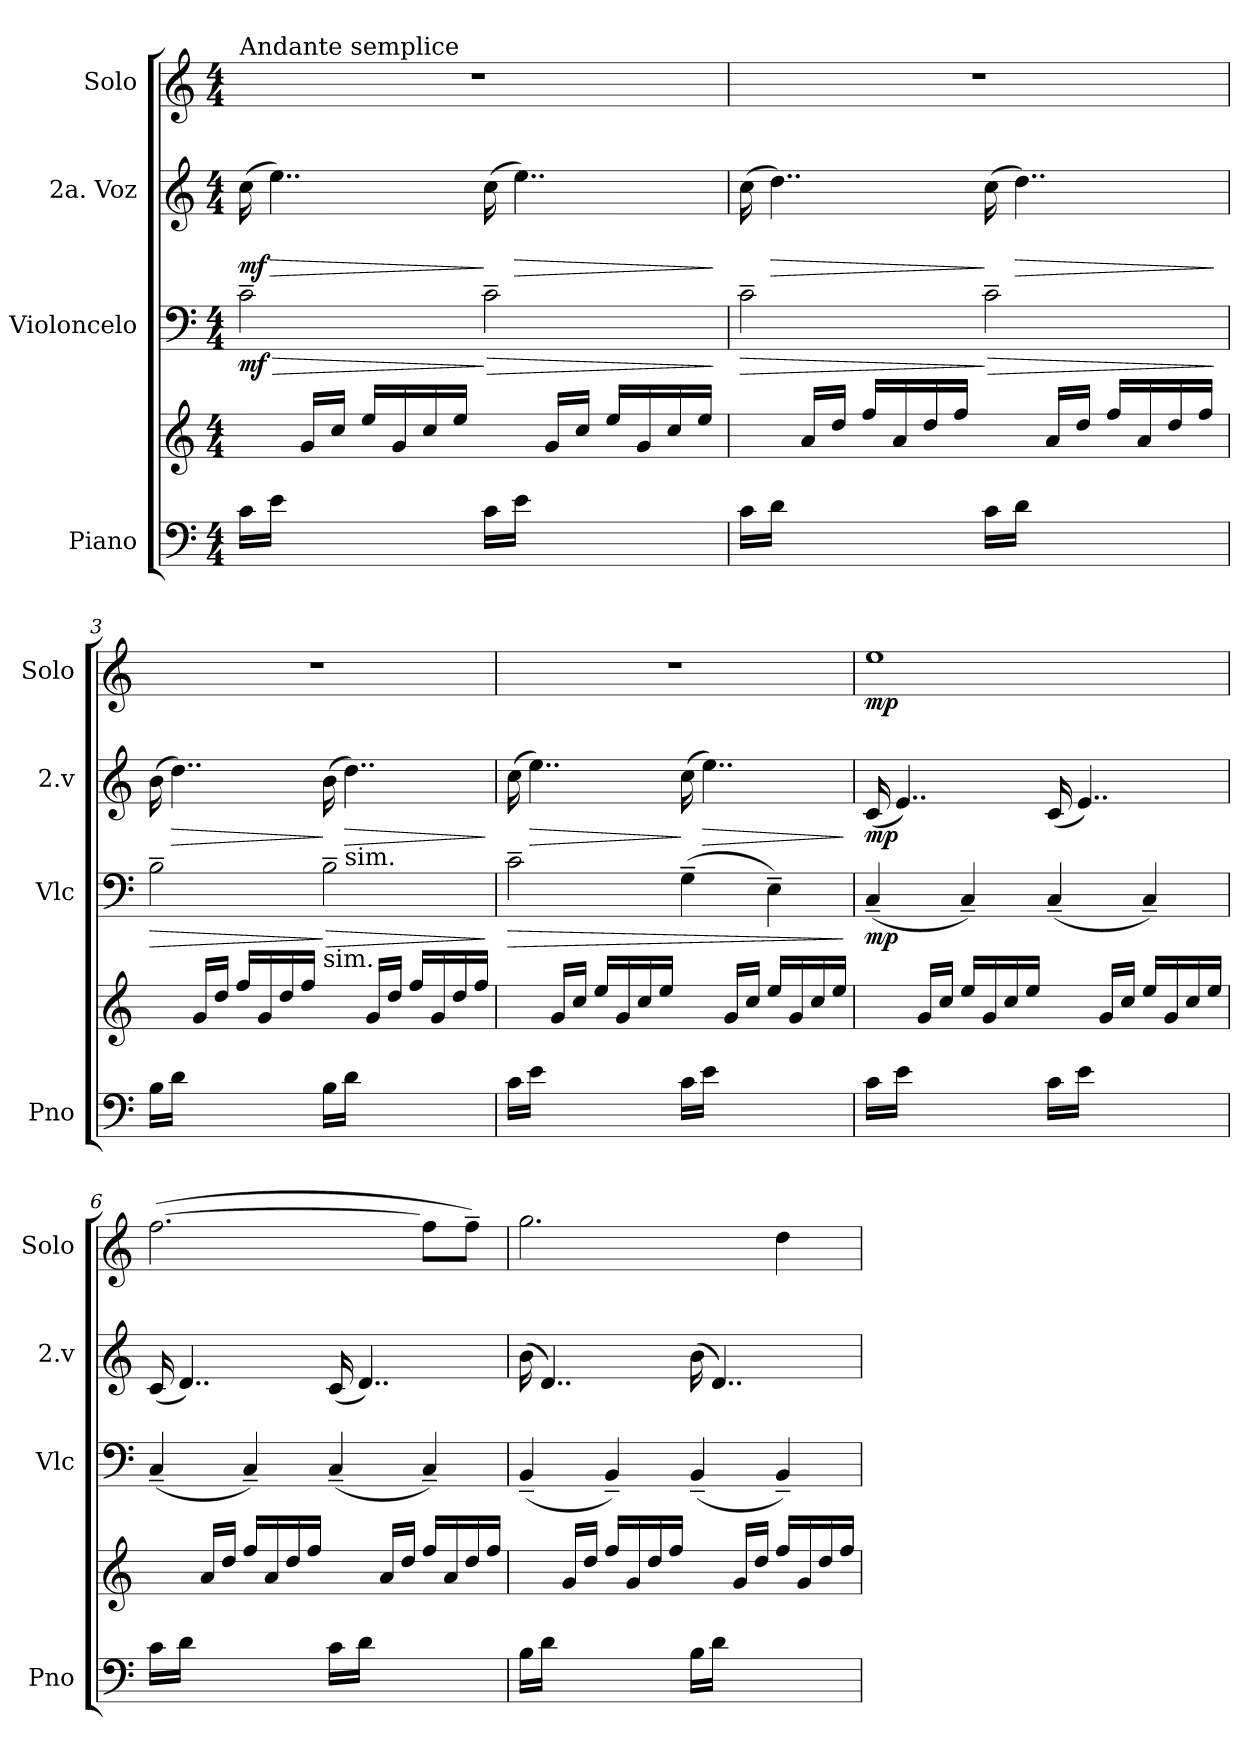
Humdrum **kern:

**kern	**kern	**dynam	**kern	**dynam	**kern	**dynam	**kern	**dynam
*part4	*part4	*part4	*part3	*part3	*part2	*part2	*part1	*part1
*staff5	*staff4	*staff4/5	*staff3	*staff3	*staff2	*staff2	*staff1	*staff1
*I"Piano	*	*	*I"Violoncelo	*	*I"2a. Voz	*	*I"Solo	*
*I'Pno	*	*	*I'Vlc	*	*I'2.v	*	*I'Solo	*
*clefF4	*clefG2	*	*clefF4	*	*clefG2	*	*clefG2	*
*k[]	*k[]	*	*k[]	*	*k[]	*	*k[]	*
*C:	*C:	*	*C:	*	*C:	*	*C:	*
*M4/4	*M4/4	*	*M4/4	*	*M4/4	*	*M4/4	*
=1	=1	=1	=1	=1	=1	=1	=1	=1
!	!	!	!	!	!	!	!LO:TX:a:t=Andante semplice	!
!	!	!LO:DY:a=2	!	!LO:HP:b	!	!	!	!
!	!	!LO:DY:n=1:a	!	!LO:DY:n=1:b	!	!LO:DY:b	!	!
16c\LL	8ryy	mf mf	2c~\	> mf	(16cc\	mf	1r	.
!	!	!	!	!	!	!LO:HP:b	!	!
16e\JJ	.	.	.	.	4..ee\)	>	.	.
8ryy	16g/LL	.	.	.	.	.	.	.
.	16cc/JJ	.	.	.	.	.	.	.
4ryy	16ee/LL	.	.	.	.	.	.	.
.	16g/	.	.	.	.	.	.	.
.	16cc/	.	.	.	.	.	.	.
.	16ee/JJ	.	.	.	.	.	.	.
!	!	!	!	!LO:HP:n=1:b	!	!	!	!
16c\LL	8ryy	.	2c~\	] >	(16cc\	]	.	.
!	!	!	!	!	!	!LO:HP:b	!	!
16e\JJ	.	.	.	.	4..ee\)	>	.	.
8ryy	16g/LL	.	.	.	.	.	.	.
.	16cc/JJ	.	.	.	.	.	.	.
4ryy	16ee/LL	.	.	.	.	.	.	.
.	16g/	.	.	.	.	.	.	.
.	16cc/	.	.	.	.	.	.	.
.	16ee/JJ	.	.	.	.	.	.	.
.	.	.	.	]	.	]	.	.
=2	=2	=2	=2	=2	=2	=2	=2	=2
!	!	!	!	!LO:HP:b	!	!	!	!
16c\LL	8ryy	.	2c~\	>	(16cc\	.	1r	.
!	!	!	!	!	!	!LO:HP:b	!	!
16d\JJ	.	.	.	.	4..dd\)	>	.	.
8ryy	16a/LL	.	.	.	.	.	.	.
.	16dd/JJ	.	.	.	.	.	.	.
4ryy	16ff/LL	.	.	.	.	.	.	.
.	16a/	.	.	.	.	.	.	.
.	16dd/	.	.	.	.	.	.	.
.	16ff/JJ	.	.	.	.	.	.	.
!	!	!	!	!LO:HP:n=1:b	!	!	!	!
16c\LL	8ryy	.	2c~\	] >	(16cc\	]	.	.
!	!	!	!	!	!	!LO:HP:b	!	!
16d\JJ	.	.	.	.	4..dd\)	>	.	.
8ryy	16a/LL	.	.	.	.	.	.	.
.	16dd/JJ	.	.	.	.	.	.	.
4ryy	16ff/LL	.	.	.	.	.	.	.
.	16a/	.	.	.	.	.	.	.
.	16dd/	.	.	.	.	.	.	.
.	16ff/JJ	.	.	.	.	.	.	.
.	.	.	.	]	.	]	.	.
=3	=3	=3	=3	=3	=3	=3	=3	=3
!	!	!	!	!LO:HP:b	!	!	!	!
16B\LL	8ryy	.	2B~\	>	(16b\	.	1r	.
!	!	!	!	!	!	!LO:HP:b	!	!
16d\JJ	.	.	.	.	4..dd\)	>	.	.
8ryy	16g/LL	.	.	.	.	.	.	.
.	16dd/JJ	.	.	.	.	.	.	.
4ryy	16ff/LL	.	.	.	.	.	.	.
.	16g/	.	.	.	.	.	.	.
.	16dd/	.	.	.	.	.	.	.
.	16ff/JJ	.	.	.	.	.	.	.
!	!	!	!LO:TX:b:t=sim.	!	!	!	!	!
!	!	!	!	!LO:HP:n=1:b	!	!	!	!
16B\LL	8ryy	.	2B~\	] >	(16b\	]	.	.
!	!	!	!	!	!LO:TX:b:t=sim.	!	!	!
!	!	!	!	!	!	!LO:HP:b	!	!
16d\JJ	.	.	.	.	4..dd\)	>	.	.
8ryy	16g/LL	.	.	.	.	.	.	.
.	16dd/JJ	.	.	.	.	.	.	.
4ryy	16ff/LL	.	.	.	.	.	.	.
.	16g/	.	.	.	.	.	.	.
.	16dd/	.	.	.	.	.	.	.
.	16ff/JJ	.	.	.	.	.	.	.
.	.	.	.	]	.	]	.	.
!!LO:LB:g=z
=4	=4	=4	=4	=4	=4	=4	=4	=4
!	!	!	!	!LO:HP:b	!	!	!	!
16c\LL	8ryy	.	2c~\	>	(16cc\	.	1r	.
!	!	!	!	!	!	!LO:HP:b	!	!
16e\JJ	.	.	.	.	4..ee\)	>	.	.
8ryy	16g/LL	.	.	.	.	.	.	.
.	16cc/JJ	.	.	.	.	.	.	.
4ryy	16ee/LL	.	.	.	.	.	.	.
.	16g/	.	.	.	.	.	.	.
.	16cc/	.	.	.	.	.	.	.
.	16ee/JJ	.	.	.	.	.	.	.
16c\LL	8ryy	.	(4G~\	.	(16cc\	]	.	.
!	!	!	!	!	!	!LO:HP:b	!	!
16e\JJ	.	.	.	.	4..ee\)	>	.	.
8ryy	16g/LL	.	.	.	.	.	.	.
.	16cc/JJ	.	.	.	.	.	.	.
4ryy	16ee/LL	.	4E~\)	.	.	.	.	.
.	16g/	.	.	.	.	.	.	.
.	16cc/	.	.	.	.	.	.	.
.	16ee/JJ	.	.	.	.	.	.	.
.	.	.	.	]	.	]	.	.
=5	=5	=5	=5	=5	=5	=5	=5	=5
!	!	!	!	!LO:DY:b	!	!LO:DY:b	!	!LO:DY:b
16c\LL	8ryy	.	(4C~/	mp	(16c/	mp	1ee	mp
16e\JJ	.	.	.	.	4..e/)	.	.	.
8ryy	16g/LL	.	.	.	.	.	.	.
.	16cc/JJ	.	.	.	.	.	.	.
4ryy	16ee/LL	.	4C~/)	.	.	.	.	.
.	16g/	.	.	.	.	.	.	.
.	16cc/	.	.	.	.	.	.	.
.	16ee/JJ	.	.	.	.	.	.	.
16c\LL	8ryy	.	(4C~/	.	(16c/	.	.	.
16e\JJ	.	.	.	.	4..e/)	.	.	.
8ryy	16g/LL	.	.	.	.	.	.	.
.	16cc/JJ	.	.	.	.	.	.	.
4ryy	16ee/LL	.	4C~/)	.	.	.	.	.
.	16g/	.	.	.	.	.	.	.
.	16cc/	.	.	.	.	.	.	.
.	16ee/JJ	.	.	.	.	.	.	.
=6	=6	=6	=6	=6	=6	=6	=6	=6
16c\LL	8ryy	.	(4C~/	.	(16c/	.	([2.ff\	.
16d\JJ	.	.	.	.	4..d/)	.	.	.
8ryy	16a/LL	.	.	.	.	.	.	.
.	16dd/JJ	.	.	.	.	.	.	.
4ryy	16ff/LL	.	4C~/)	.	.	.	.	.
.	16a/	.	.	.	.	.	.	.
.	16dd/	.	.	.	.	.	.	.
.	16ff/JJ	.	.	.	.	.	.	.
16c\LL	8ryy	.	(4C~/	.	(16c/	.	.	.
16d\JJ	.	.	.	.	4..d/)	.	.	.
8ryy	16a/LL	.	.	.	.	.	.	.
.	16dd/JJ	.	.	.	.	.	.	.
4ryy	16ff/LL	.	4C~/)	.	.	.	8ff\L]	.
.	16a/	.	.	.	.	.	.	.
.	16dd/	.	.	.	.	.	8ff~\J)	.
.	16ff/JJ	.	.	.	.	.	.	.
!!LO:LB:g=z
=7	=7	=7	=7	=7	=7	=7	=7	=7
16B\LL	8ryy	.	(4BB~/	.	(16b\	.	2.gg\	.
16d\JJ	.	.	.	.	4..d/)	.	.	.
8ryy	16g/LL	.	.	.	.	.	.	.
.	16dd/JJ	.	.	.	.	.	.	.
4ryy	16ff/LL	.	4BB~/)	.	.	.	.	.
.	16g/	.	.	.	.	.	.	.
.	16dd/	.	.	.	.	.	.	.
.	16ff/JJ	.	.	.	.	.	.	.
16B\LL	8ryy	.	(4BB~/	.	(16b\	.	.	.
16d\JJ	.	.	.	.	4..d/)	.	.	.
8ryy	16g/LL	.	.	.	.	.	.	.
.	16dd/JJ	.	.	.	.	.	.	.
4ryy	16ff/LL	.	4BB~/)	.	.	.	4dd\	.
.	16g/	.	.	.	.	.	.	.
.	16dd/	.	.	.	.	.	.	.
.	16ff/JJ	.	.	.	.	.	.	.
=	=	=	=	=	=	=	=	=
*-	*-	*-	*-	*-	*-	*-	*-	*-
